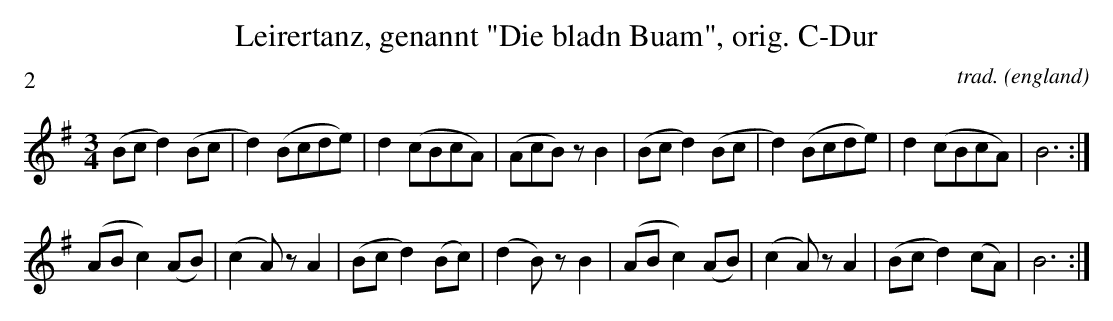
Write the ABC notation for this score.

X:1
T:Leirertanz, genannt "Die bladn Buam", orig. C-Dur
O:england
C:trad.
P:2
M:3/4
L:1/8
K:G
(Bcd2)(Bc|d2)(Bcde)|d2(cBcA)|(AcB)zB2|\
(Bcd2)(Bc|d2)(Bcde)|d2(cBcA)|B6:|
(ABc2)(AB)|(c2A)zA2|(Bcd2)(Bc)|(d2B)zB2|\
(ABc2)(AB)|(c2A)zA2|(Bcd2)(cA)|B6:|
